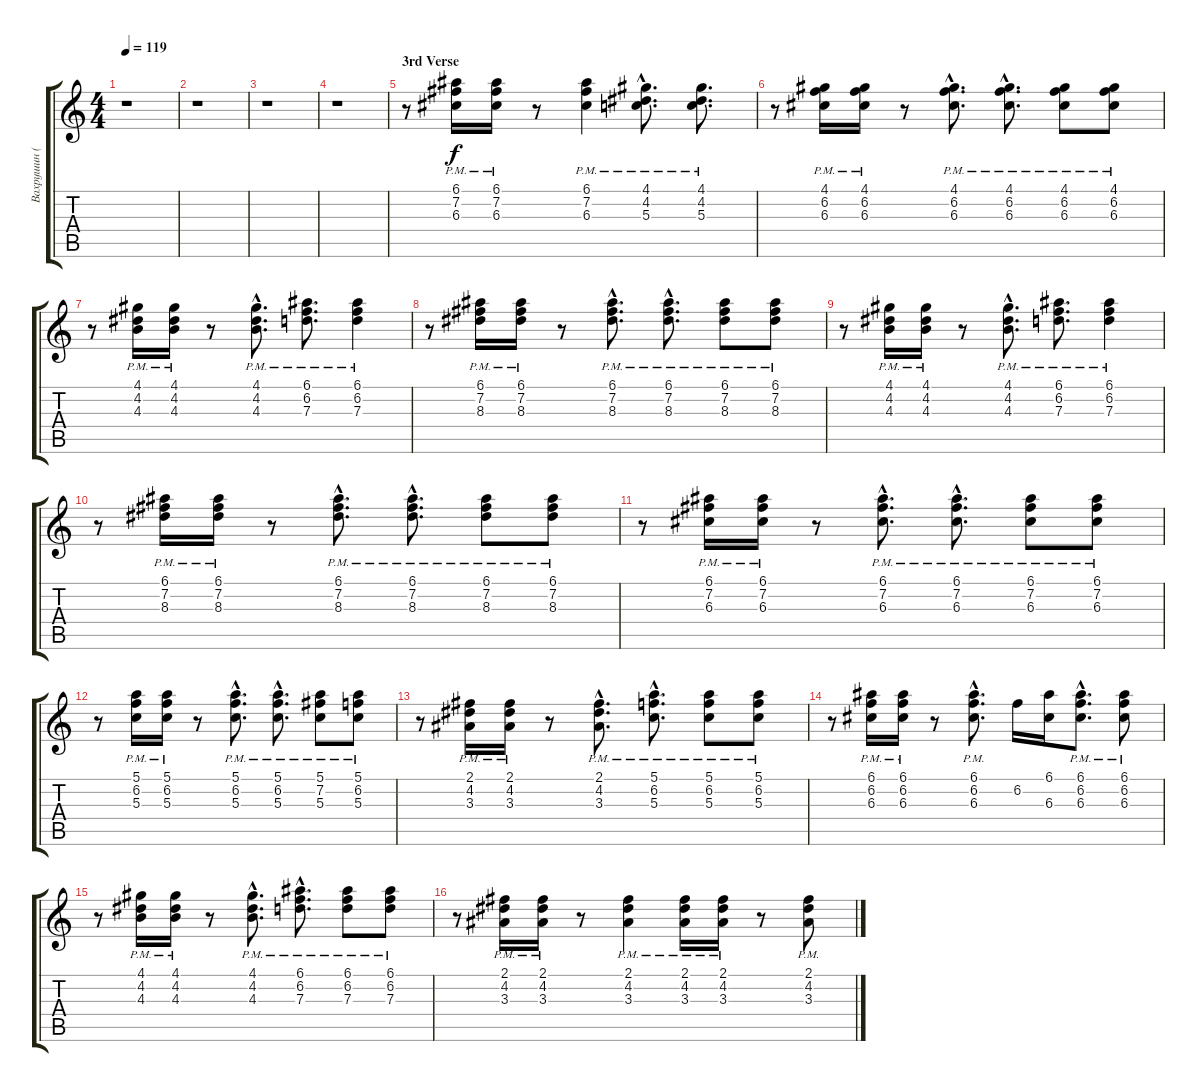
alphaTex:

\track ("Вахрушин (Гитара)" "Вахрушин (") {instrument overdrivenguitar}
\staff {score tabs}
\tuning (E4 B3 G3 D3 A2 D2) {hide}
\ts (4 4)
\tempo 119
\clef g2
\ks c
r.1{dy f} |
r.1 |
r.1 |
r.1 |
\section ("" "3rd Verse")
r.8{instrument electricguitarclean} (6.1{pm} 7.2{pm} 6.3{pm}).16 (6.1{pm} 7.2{pm} 6.3{pm}).16 r.8 (6.1{pm} 7.2{pm} 6.3{pm}).4 (4.1{hac pm} 4.2{hac pm} 5.3{hac pm}).8{d} (4.1{pm} 4.2{pm} 5.3{pm}).8{d} |
r.8 (4.1{pm} 6.2{pm} 6.3{pm}).16 (4.1{pm} 6.2{pm} 6.3{pm}).16 r.8 (4.1{hac pm} 6.2{hac pm} 6.3{hac pm}).8{d} (4.1{hac pm} 6.2{hac pm} 6.3{hac pm}).8{d} (4.1{pm} 6.2{pm} 6.3{pm}).8 (4.1{pm} 6.2{pm} 6.3{pm}).8 |
r.8 (4.1{pm} 4.2{pm} 4.3{pm}).16 (4.1{pm} 4.2{pm} 4.3{pm}).16 r.8 (4.1{hac pm} 4.2{hac pm} 4.3{hac pm}).8{d} (6.1 6.2{pm} 7.3{pm}).8{d} (6.1{pm} 6.2{pm} 7.3{pm}).4 |
r.8 (6.1{pm} 7.2{pm} 8.3{pm}).16 (6.1{pm} 7.2{pm} 8.3{pm}).16 r.8 (6.1{hac pm} 7.2{hac pm} 8.3{hac pm}).8{d} (6.1{hac pm} 7.2{hac pm} 8.3{hac pm}).8{d} (6.1{pm} 7.2{pm} 8.3{pm}).8 (6.1{pm} 7.2{pm} 8.3{pm}).8 |
r.8 (4.1{pm} 4.2{pm} 4.3{pm}).16 (4.1{pm} 4.2{pm} 4.3{pm}).16 r.8 (4.1{hac pm} 4.2{hac pm} 4.3{hac pm}).8{d} (6.1 6.2{pm} 7.3{pm}).8{d} (6.1{pm} 6.2{pm} 7.3{pm}).4 |
r.8 (6.1{pm} 7.2{pm} 8.3{pm}).16 (6.1{pm} 7.2{pm} 8.3{pm}).16 r.8 (6.1{hac pm} 7.2{hac pm} 8.3{hac pm}).8{d} (6.1{hac pm} 7.2{hac pm} 8.3{hac pm}).8{d} (6.1{pm} 7.2{pm} 8.3{pm}).8 (6.1{pm} 7.2{pm} 8.3{pm}).8 |
r.8 (6.1{pm} 7.2{pm} 6.3{pm}).16 (6.1{pm} 7.2{pm} 6.3{pm}).16 r.8 (6.1{hac pm} 7.2{hac pm} 6.3{hac pm}).8{d} (6.1{hac pm} 7.2{hac pm} 6.3{hac pm}).8{d} (6.1{pm} 7.2{pm} 6.3{pm}).8 (6.1{pm} 7.2{pm} 6.3{pm}).8 |
r.8 (5.1{pm} 6.2{pm} 5.3{pm}).16 (5.1{pm} 6.2{pm} 5.3{pm}).16 r.8 (5.1{hac pm} 6.2{hac pm} 5.3{hac pm}).8{d} (5.1{hac pm} 6.2{hac pm} 5.3{hac pm}).8{d} (5.1{pm} 7.2{pm} 5.3{pm}).8 (5.1{pm} 6.2{pm} 5.3{pm}).8 |
r.8 (2.1{pm} 4.2{pm} 3.3{pm}).16 (2.1{pm} 4.2{pm} 3.3{pm}).16 r.8 (2.1{hac pm} 4.2{hac pm} 3.3{hac pm}).8{d} (5.1{hac pm} 6.2{hac pm} 5.3{hac pm}).8{d} (5.1{pm} 6.2{pm} 5.3{pm}).8 (5.1{pm} 6.2{pm} 5.3{pm}).8 |
r.8 (6.1{pm} 6.2{pm} 6.3{pm}).16 (6.1{pm} 6.2{pm} 6.3{pm}).16 r.8 (6.1{hac pm} 6.2{hac pm} 6.3{hac pm}).8{d} 6.2.16 (6.1 6.3).16 (6.1{hac pm} 6.2{hac pm} 6.3{hac pm}).8{d} (6.1{pm} 6.2{pm} 6.3{pm}).8 |
r.8 (4.1{pm} 4.2{pm} 4.3{pm}).16 (4.1{pm} 4.2{pm} 4.3{pm}).16 r.8 (4.1{hac pm} 4.2{hac pm} 4.3{hac pm}).8{d} (6.1{hac pm} 6.2{hac pm} 7.3{hac pm}).8{d} (6.1{pm} 6.2{pm} 7.3{pm}).8 (6.1{pm} 6.2{pm} 7.3{pm}).8 |
r.8 (2.1{pm} 4.2{pm} 3.3{pm}).16 (2.1{pm} 4.2{pm} 3.3{pm}).16 r.8 (2.1{pm} 4.2{pm} 3.3{pm}).4 (2.1{pm} 4.2{pm} 3.3{pm}).16 (2.1{pm} 4.2{pm} 3.3{pm}).16 r.8 (2.1{pm} 4.2{pm} 3.3{pm}).8
